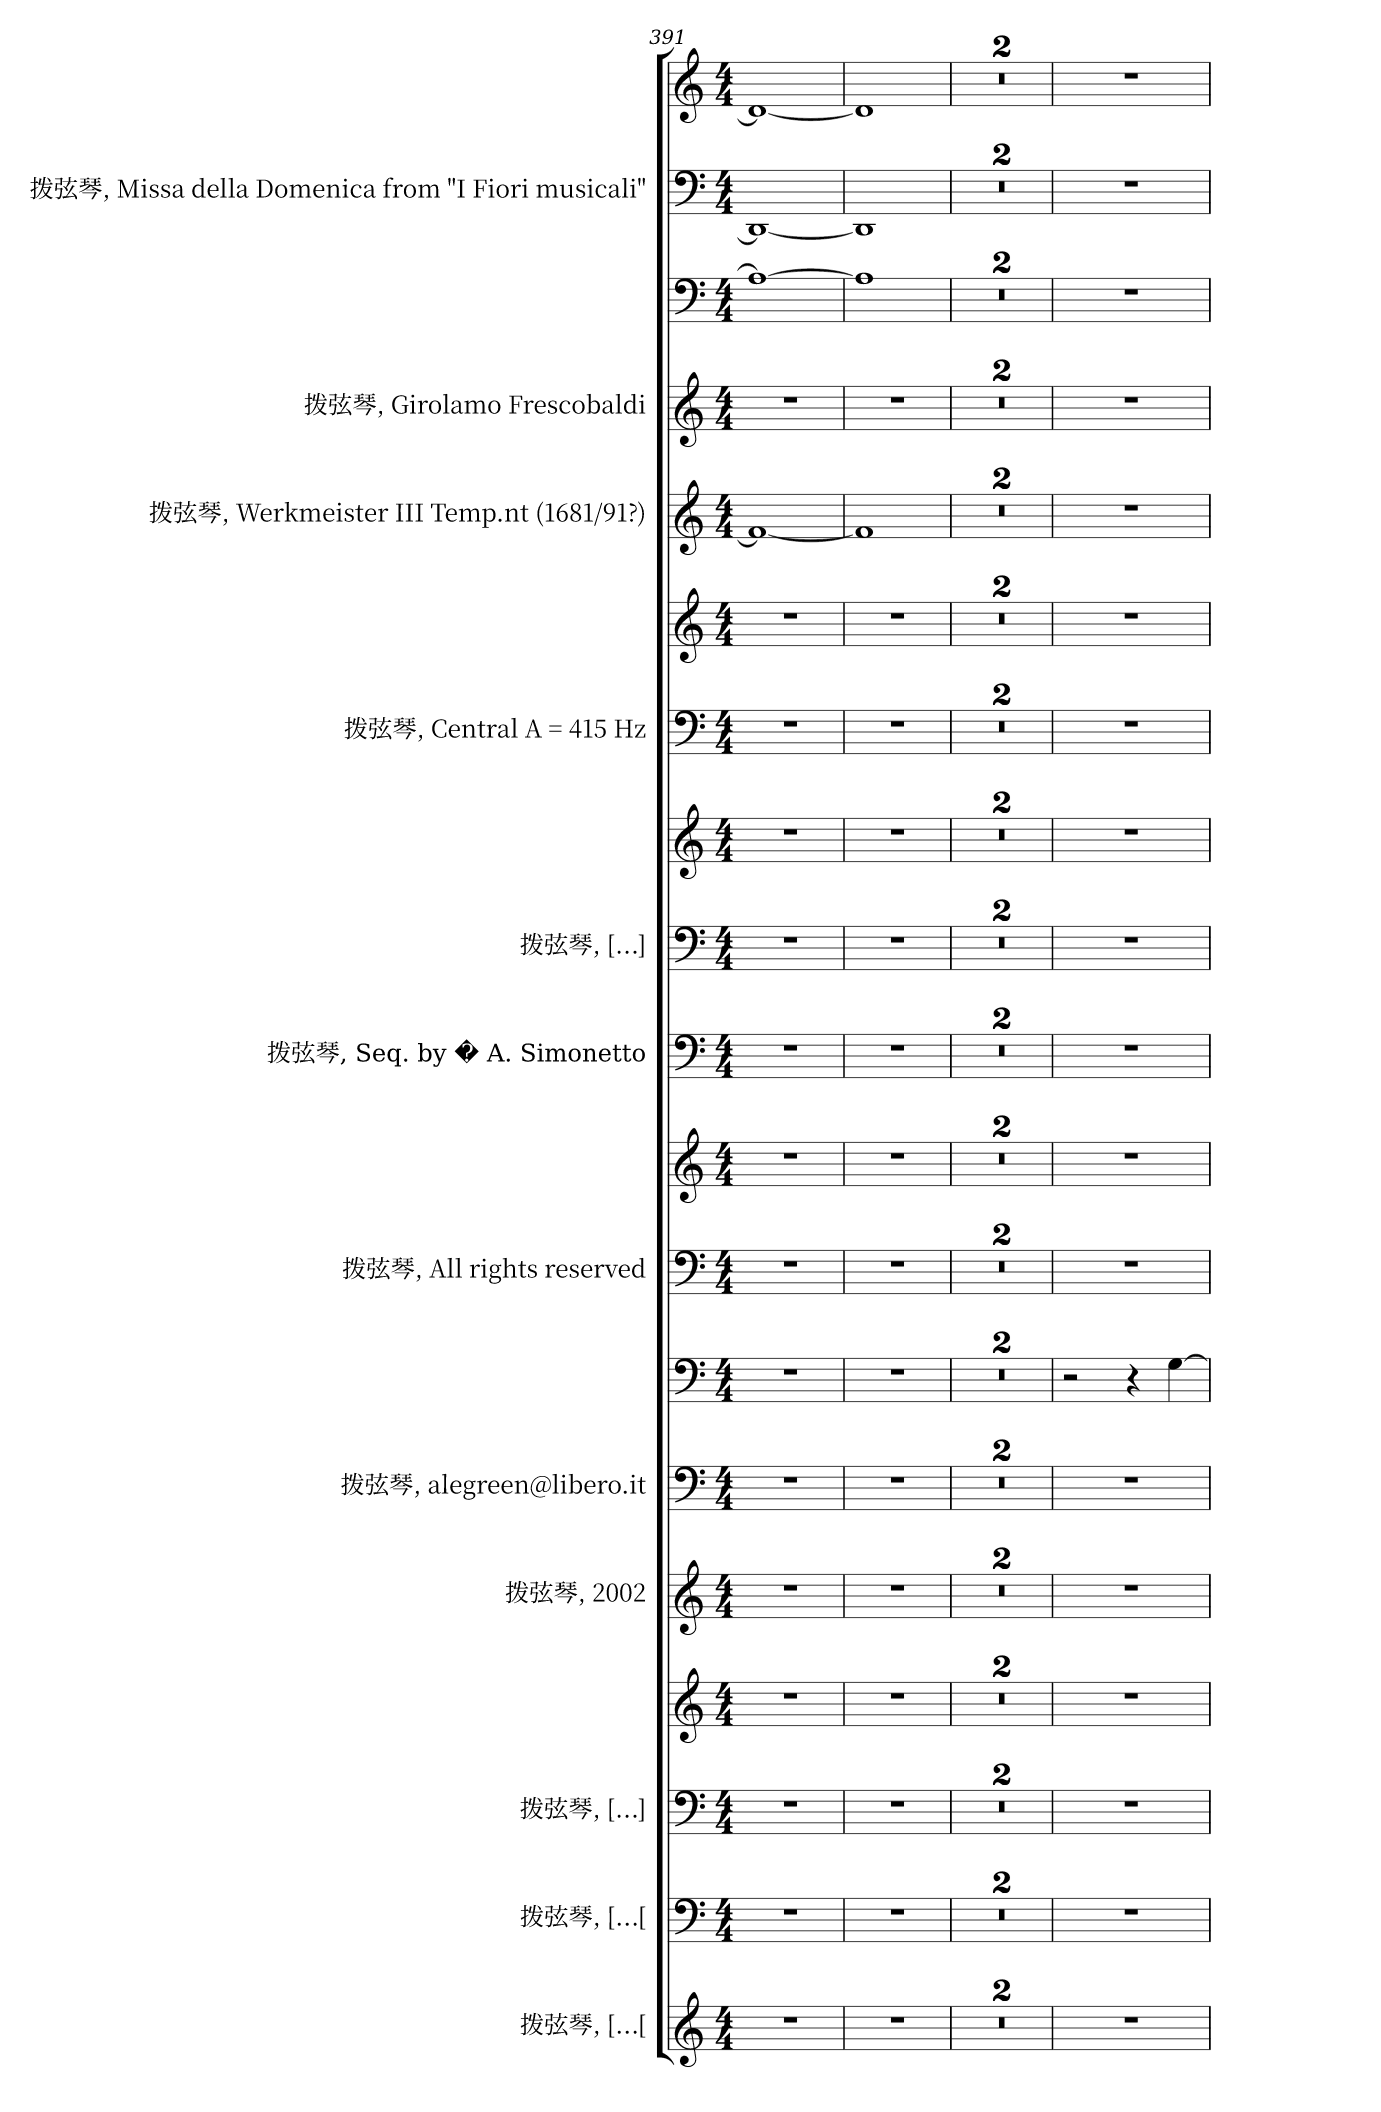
**kern	**kern	**kern	**kern	**kern	**kern	**kern	**kern	**kern	**kern	**kern	**kern	**kern	**kern	**kern	**kern	**kern	**kern	**kern
*part12	*part11	*part10	*part10	*part9	*part8	*part8	*part7	*part7	*part6	*part5	*part5	*part4	*part4	*part3	*part2	*part2	*part1	*part1
*staff19	*staff18	*staff17	*staff16	*staff15	*staff14	*staff13	*staff12	*staff11	*staff10	*staff9	*staff8	*staff7	*staff6	*staff5	*staff4	*staff3	*staff2	*staff1
*I"拨弦琴, [...[	*I"拨弦琴, [...[	*I"拨弦琴, [...]	*	*I"拨弦琴, 2002	*I"拨弦琴, alegreen@libero.it	*	*I"拨弦琴, All rights reserved	*	*I"拨弦琴, Seq. by � A. Simonetto	*I"拨弦琴, [...]	*	*I"拨弦琴, Central A = 415 Hz	*	*I"拨弦琴, Werkmeister III Temp.nt (1681/91?)	*I"拨弦琴, Girolamo Frescobaldi	*	*I"拨弦琴, Missa della Domenica from &quot;I Fiori musicali&quot;	*
*clefG2	*clefF4	*clefF4	*clefG2	*clefG2	*clefF4	*clefF4	*clefF4	*clefG2	*clefF4	*clefF4	*clefG2	*clefF4	*clefG2	*clefG2	*clefG2	*clefF4	*clefF4	*clefG2
*k[]	*k[]	*k[]	*k[]	*k[]	*k[]	*k[]	*k[]	*k[]	*k[]	*k[]	*k[]	*k[]	*k[]	*k[]	*k[]	*k[]	*k[]	*k[]
*M4/4	*M4/4	*M4/4	*M4/4	*M4/4	*M4/4	*M4/4	*M4/4	*M4/4	*M4/4	*M4/4	*M4/4	*M4/4	*M4/4	*M4/4	*M4/4	*M4/4	*M4/4	*M4/4
=391	=391	=391	=391	=391	=391	=391	=391	=391	=391	=391	=391	=391	=391	=391	=391	=391	=391	=391
1r	1r	1r	1r	1r	1r	1r	1r	1r	1r	1r	1r	1r	1r	1f#_	1r	1A_	1DD_	1d_
=392	=392	=392	=392	=392	=392	=392	=392	=392	=392	=392	=392	=392	=392	=392	=392	=392	=392	=392
1r	1r	1r	1r	1r	1r	1r	1r	1r	1r	1r	1r	1r	1r	1f#]	1r	1A]	1DD]	1d]
=393	=393	=393	=393	=393	=393	=393	=393	=393	=393	=393	=393	=393	=393	=393	=393	=393	=393	=393
1r	1r	1r	1r	1r	1r	1r	1r	1r	1r	1r	1r	1r	1r	1r	1r	1r	1r	1r
=394	=394	=394	=394	=394	=394	=394	=394	=394	=394	=394	=394	=394	=394	=394	=394	=394	=394	=394
1r	1r	1r	1r	1r	1r	1r	1r	1r	1r	1r	1r	1r	1r	1r	1r	1r	1r	1r
=395	=395	=395	=395	=395	=395	=395	=395	=395	=395	=395	=395	=395	=395	=395	=395	=395	=395	=395
1r	1r	1r	1r	1r	1r	2r	1r	1r	1r	1r	1r	1r	1r	1r	1r	1r	1r	1r
.	.	.	.	.	.	4r	.	.	.	.	.	.	.	.	.	.	.	.
.	.	.	.	.	.	[4G\	.	.	.	.	.	.	.	.	.	.	.	.
=	=	=	=	=	=	=	=	=	=	=	=	=	=	=	=	=	=	=
*-	*-	*-	*-	*-	*-	*-	*-	*-	*-	*-	*-	*-	*-	*-	*-	*-	*-	*-
